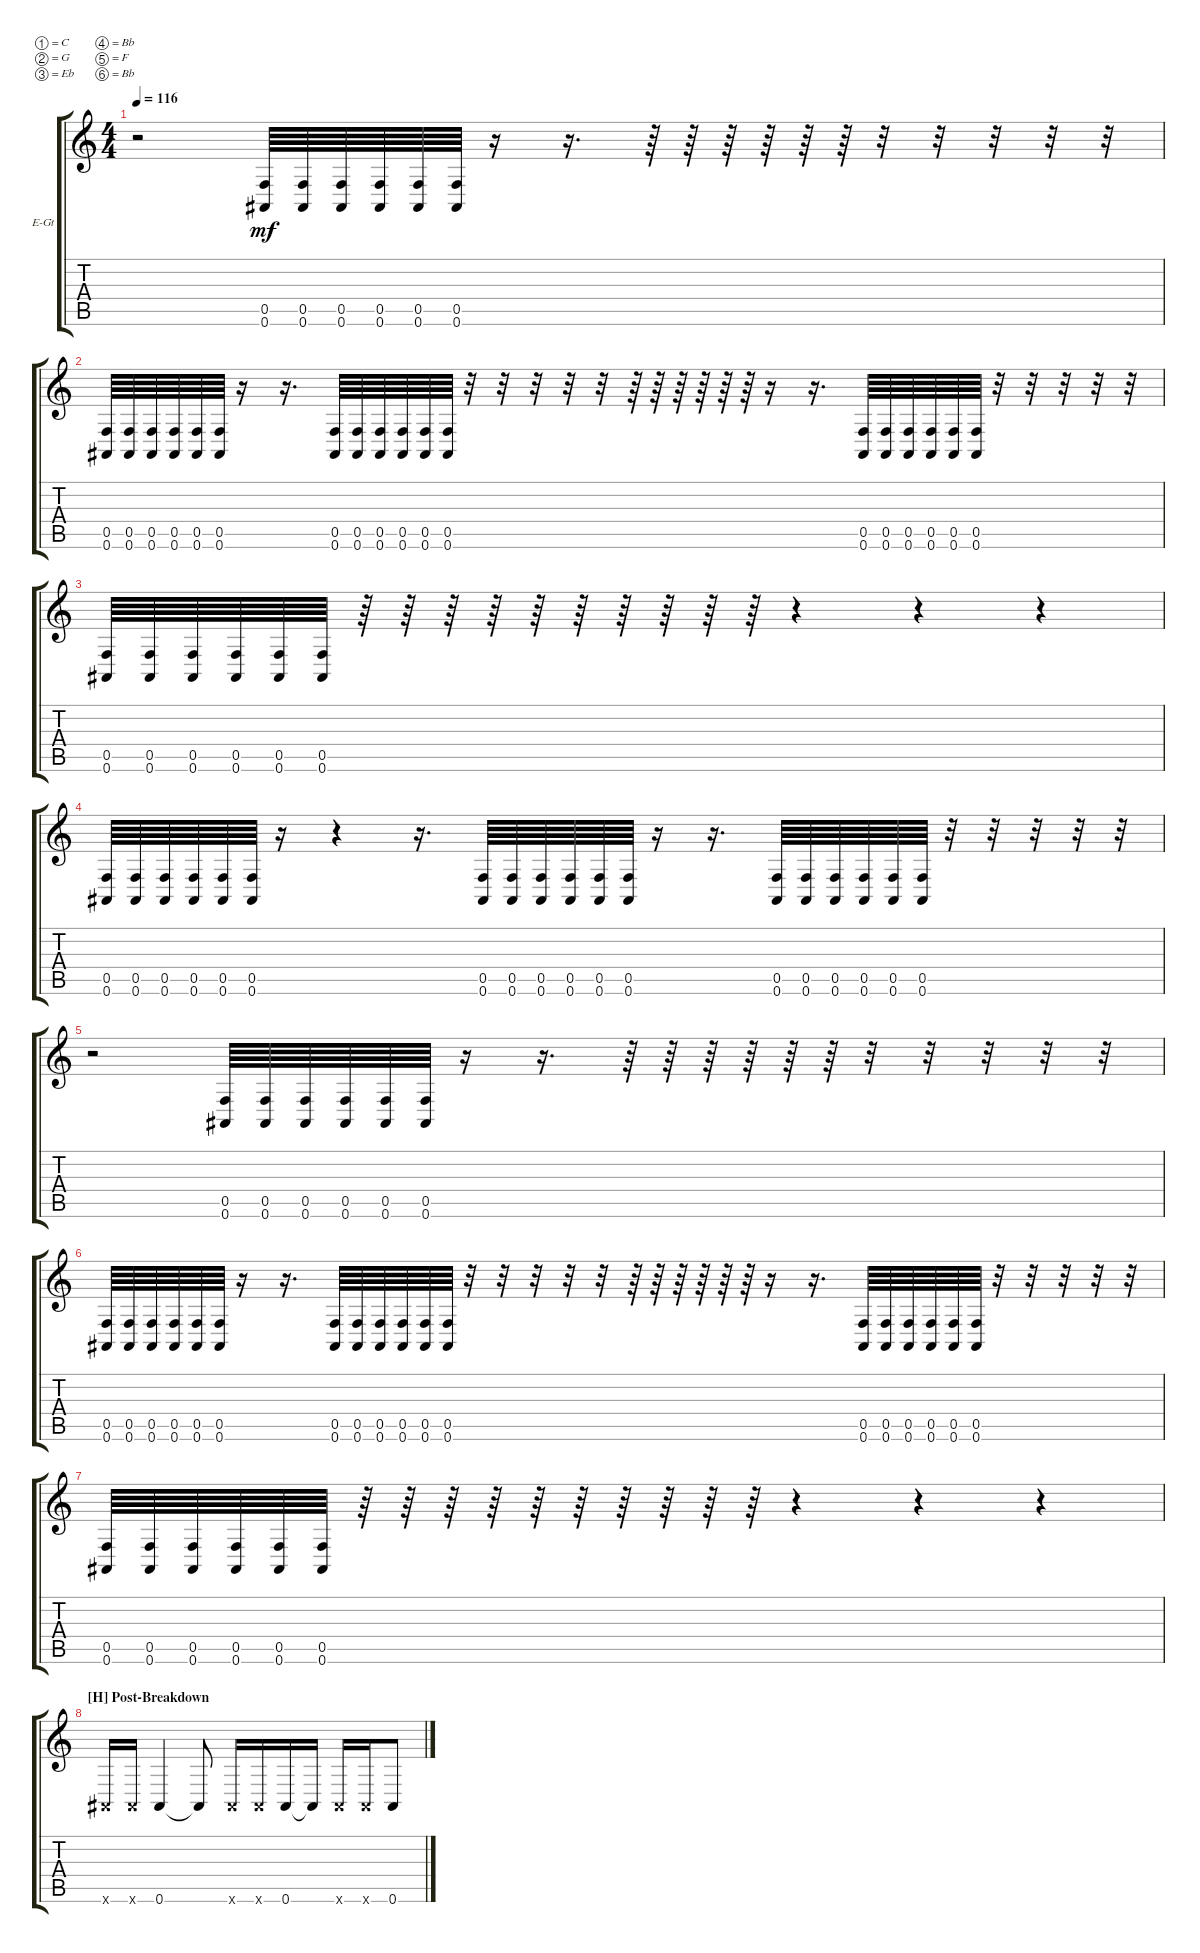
\defaultSystemsLayout 4
\bracketExtendMode groupsimilarinstruments
\firstSystemTrackNameOrientation horizontal
\otherSystemsTrackNameOrientation horizontal
\track ("Guitar 2" "E-Gt") {instrument electricguitarclean}
\staff {score tabs}
\tuning (C4 G3 Eb3 Bb2 F2 Bb1)
\ts (4 4)
\tempo 116
\clef g2
\ks c
r.2{dy mf} (0.6 0.5).64 (0.5 0.6).64 (0.6 0.5).64 (0.5 0.6).64 (0.6 0.5).64 (0.5 0.6).64 r.16 r.16{d} r.64 r.64 r.64 r.64 r.64 r.64 r.32 r.32 r.32 r.32 r.32 |
(0.6 0.5).64 (0.5 0.6).64 (0.6 0.5).64 (0.5 0.6).64 (0.6 0.5).64 (0.5 0.6).64 r.16 r.16{d} (0.6 0.5).64 (0.5 0.6).64 (0.6 0.5).64 (0.5 0.6).64 (0.6 0.5).64 (0.5 0.6).64 r.32 r.32 r.32 r.32 r.32 r.64 r.64 r.64 r.64 r.64 r.64 r.16 r.16{d} (0.6 0.5).64 (0.5 0.6).64 (0.6 0.5).64 (0.5 0.6).64 (0.6 0.5).64 (0.5 0.6).64 r.32 r.32 r.32 r.32 r.32 |
(0.6 0.5).64 (0.5 0.6).64 (0.6 0.5).64 (0.5 0.6).64 (0.6 0.5).64 (0.5 0.6).64 r.64 r.64 r.64 r.64 r.64 r.64 r.64 r.64 r.64 r.64 r.4 r.4 r.4 |
(0.6 0.5).64 (0.5 0.6).64 (0.6 0.5).64 (0.5 0.6).64 (0.6 0.5).64 (0.5 0.6).64 r.16 r.4 r.16{d} (0.6 0.5).64 (0.5 0.6).64 (0.6 0.5).64 (0.5 0.6).64 (0.6 0.5).64 (0.5 0.6).64 r.16 r.16{d} (0.6 0.5).64 (0.5 0.6).64 (0.6 0.5).64 (0.5 0.6).64 (0.6 0.5).64 (0.5 0.6).64 r.32 r.32 r.32 r.32 r.32 |
r.2 (0.6 0.5).64 (0.5 0.6).64 (0.6 0.5).64 (0.5 0.6).64 (0.6 0.5).64 (0.5 0.6).64 r.16 r.16{d} r.64 r.64 r.64 r.64 r.64 r.64 r.32 r.32 r.32 r.32 r.32 |
(0.6 0.5).64 (0.5 0.6).64 (0.6 0.5).64 (0.5 0.6).64 (0.6 0.5).64 (0.5 0.6).64 r.16 r.16{d} (0.6 0.5).64 (0.5 0.6).64 (0.6 0.5).64 (0.5 0.6).64 (0.6 0.5).64 (0.5 0.6).64 r.32 r.32 r.32 r.32 r.32 r.64 r.64 r.64 r.64 r.64 r.64 r.16 r.16{d} (0.6 0.5).64 (0.5 0.6).64 (0.6 0.5).64 (0.5 0.6).64 (0.6 0.5).64 (0.5 0.6).64 r.32 r.32 r.32 r.32 r.32 |
(0.6 0.5).64 (0.5 0.6).64 (0.6 0.5).64 (0.5 0.6).64 (0.6 0.5).64 (0.5 0.6).64 r.64 r.64 r.64 r.64 r.64 r.64 r.64 r.64 r.64 r.64 r.4 r.4 r.4 |
\section ("H" "Post-Breakdown")
0.6{x}.16 0.6{x}.16 0.6.4 0.6{t}.8 0.6{x}.16 0.6{x}.16 0.6.16 0.6{t}.16 0.6{x}.16 0.6{x}.16 0.6.8
